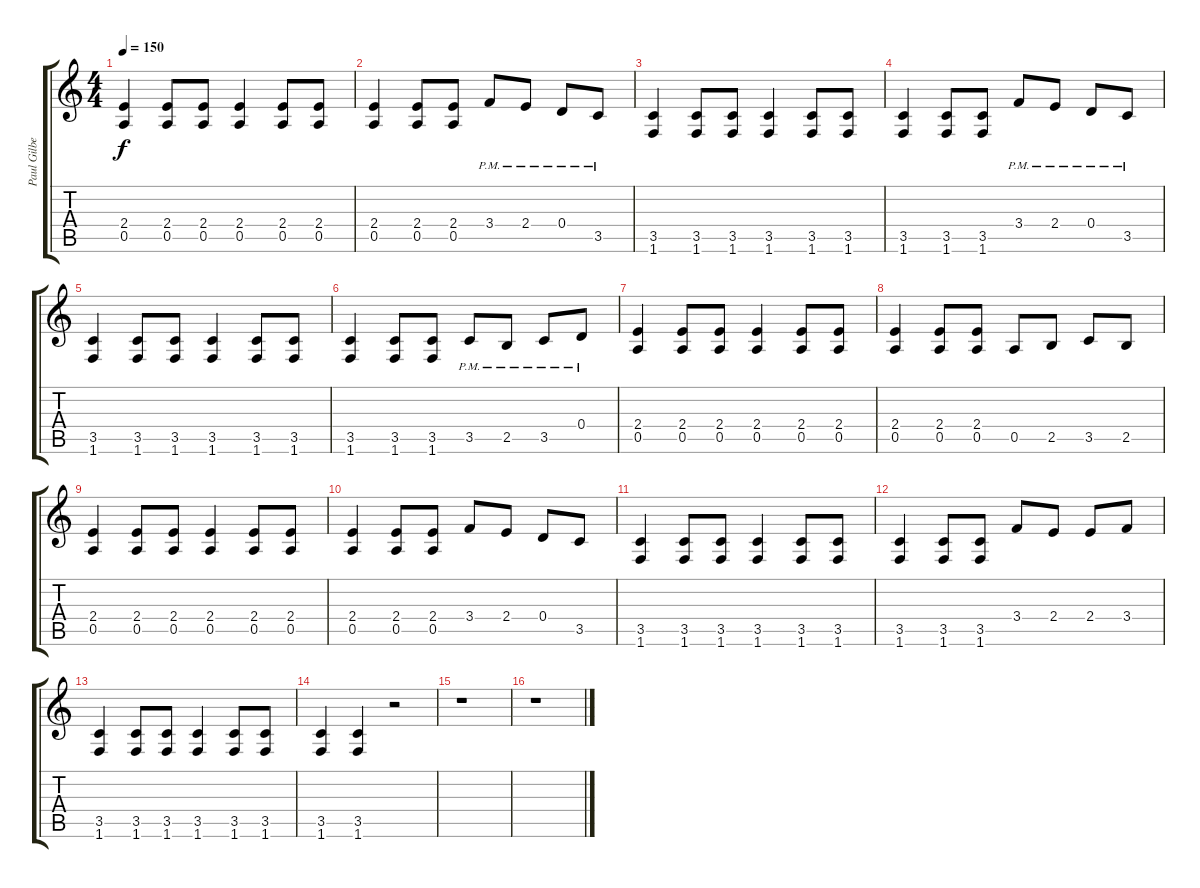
\track ("Paul Gilbert (Rhythm Guitar)" "Paul Gilbe") {instrument distortionguitar}
\staff {score tabs}
\tuning (E4 B3 G3 D3 A2 E2) {hide}
\ts (4 4)
\tempo 150
\clef g2
\ks c
(2.4 0.5).4{dy f} (2.4 0.5).8 (2.4 0.5).8 (2.4 0.5).4 (2.4 0.5).8 (2.4 0.5).8 |
(2.4 0.5).4 (2.4 0.5).8 (2.4 0.5).8 3.4{pm}.8 2.4{pm}.8 0.4{pm}.8 3.5{pm}.8 |
(3.5 1.6).4 (3.5 1.6).8 (3.5 1.6).8 (3.5 1.6).4 (3.5 1.6).8 (3.5 1.6).8 |
(3.5 1.6).4 (3.5 1.6).8 (3.5 1.6).8 3.4{pm}.8 2.4{pm}.8 0.4{pm}.8 3.5{pm}.8 |
(3.5 1.6).4 (3.5 1.6).8 (3.5 1.6).8 (3.5 1.6).4 (3.5 1.6).8 (3.5 1.6).8 |
(3.5 1.6).4 (3.5 1.6).8 (3.5 1.6).8 3.5{pm}.8 2.5{pm}.8 3.5{pm}.8 0.4{pm}.8 |
(2.4 0.5).4 (2.4 0.5).8 (2.4 0.5).8 (2.4 0.5).4 (2.4 0.5).8 (2.4 0.5).8 |
(2.4 0.5).4 (2.4 0.5).8 (2.4 0.5).8 0.5.8 2.5.8 3.5.8 2.5.8 |
(2.4 0.5).4 (2.4 0.5).8 (2.4 0.5).8 (2.4 0.5).4 (2.4 0.5).8 (2.4 0.5).8 |
(2.4 0.5).4 (2.4 0.5).8 (2.4 0.5).8 3.4.8 2.4.8 0.4.8 3.5.8 |
(3.5 1.6).4 (3.5 1.6).8 (3.5 1.6).8 (3.5 1.6).4 (3.5 1.6).8 (3.5 1.6).8 |
(3.5 1.6).4 (3.5 1.6).8 (3.5 1.6).8 3.4.8 2.4.8 2.4.8 3.4.8 |
(3.5 1.6).4 (3.5 1.6).8 (3.5 1.6).8 (3.5 1.6).4 (3.5 1.6).8 (3.5 1.6).8 |
(3.5 1.6).4 (3.5 1.6).4 r.2 |
r.1 |
r.1
